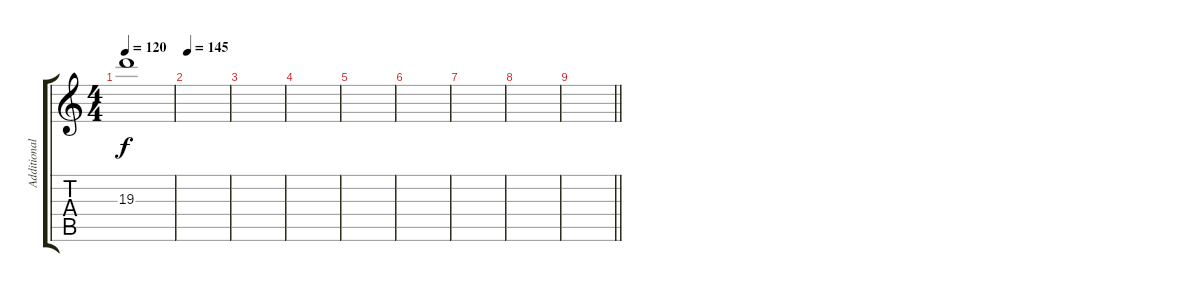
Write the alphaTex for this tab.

\track ("Additional Guitar 1" "Additional") {instrument distortionguitar}
\staff {score tabs}
\tuning (E4 B3 G3 D3 A2 D2) {hide}
\ts (4 4)
\tempo 120
\clef g2
\ks c
19.3{t}.1{dy f} |
\tempo 145
|
|
|
|
|
|
|
\barLineRight lightlight
